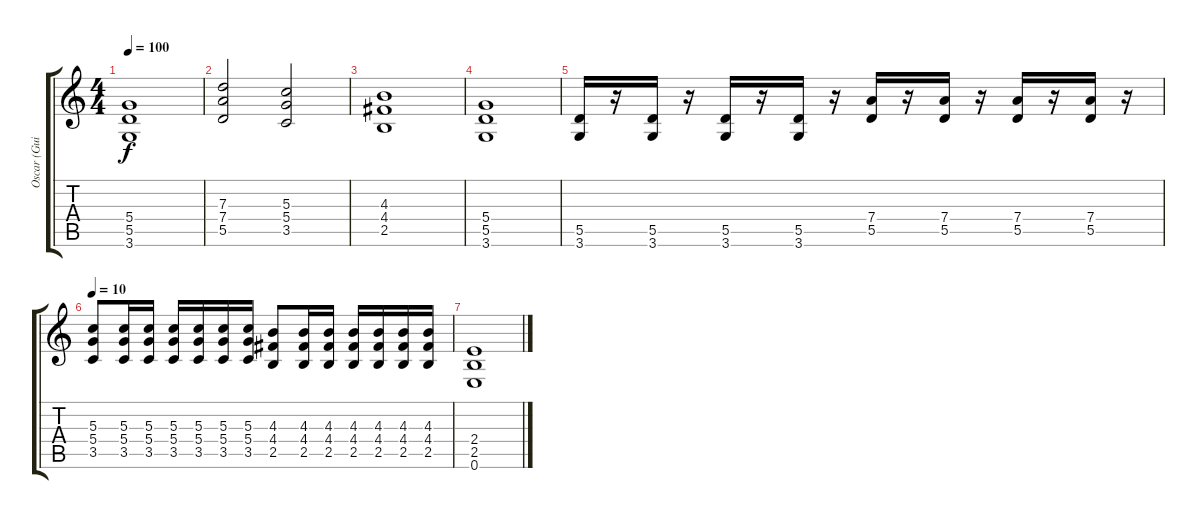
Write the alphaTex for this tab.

\track ("Oscar (Guitar II)" "Oscar (Gui") {instrument overdrivenguitar}
\staff {score tabs}
\tuning (E4 B3 G3 D3 A2 E2) {hide}
\ts (4 4)
\tempo 100
\clef g2
\ks c
(5.4 5.5 3.6).1{dy f} |
(7.3 7.4 5.5).2 (5.3 5.4 3.5).2 |
(4.3 4.4 2.5).1 |
(5.4 5.5 3.6).1 |
(5.5 3.6).16 r.16 (5.5 3.6).16 r.16 (5.5 3.6).16 r.16 (5.5 3.6).16 r.16 (7.4 5.5).16 r.16 (7.4 5.5).16 r.16 (7.4 5.5).16 r.16 (7.4 5.5).16 r.16 |
\tempo 10
(5.3 5.4 3.5).8 (5.3 5.4 3.5).16 (5.3 5.4 3.5).16 (5.3 5.4 3.5).16 (5.3 5.4 3.5).16 (5.3 5.4 3.5).16 (5.3 5.4 3.5).16 (4.3 4.4 2.5).8 (4.3 4.4 2.5).16 (4.3 4.4 2.5).16 (4.3 4.4 2.5).16 (4.3 4.4 2.5).16 (4.3 4.4 2.5).16 (4.3 4.4 2.5).16 |
(2.4 2.5 0.6).1
